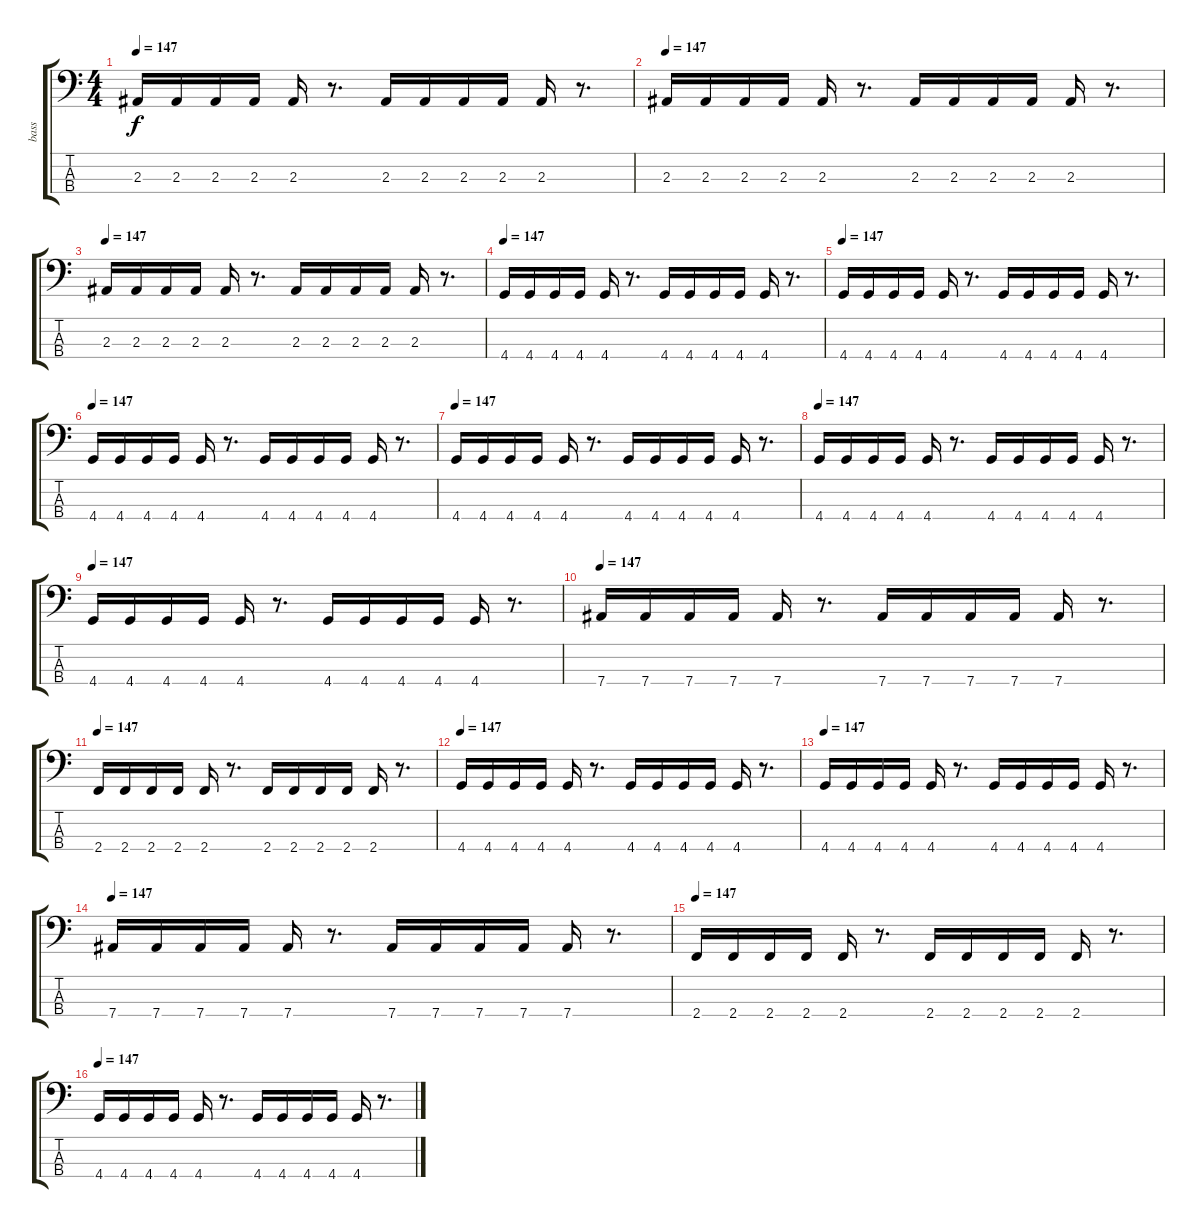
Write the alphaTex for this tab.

\track ("bass" "bass") {instrument electricbasspick}
\staff {score tabs}
\tuning (Gb2 Db2 Ab1 Eb1) {hide}
\ts (4 4)
\tempo 147
\clef f4
\ks c
2.3.16{dy f} 2.3.16 2.3.16 2.3.16 2.3.16 r.8{d} 2.3.16 2.3.16 2.3.16 2.3.16 2.3.16 r.8{d} |
\tempo 147
2.3.16 2.3.16 2.3.16 2.3.16 2.3.16 r.8{d} 2.3.16 2.3.16 2.3.16 2.3.16 2.3.16 r.8{d} |
\tempo 147
2.3.16 2.3.16 2.3.16 2.3.16 2.3.16 r.8{d} 2.3.16 2.3.16 2.3.16 2.3.16 2.3.16 r.8{d} |
\tempo 147
4.4.16 4.4.16 4.4.16 4.4.16 4.4.16 r.8{d} 4.4.16 4.4.16 4.4.16 4.4.16 4.4.16 r.8{d} |
\tempo 147
4.4.16 4.4.16 4.4.16 4.4.16 4.4.16 r.8{d} 4.4.16 4.4.16 4.4.16 4.4.16 4.4.16 r.8{d} |
\tempo 147
4.4.16 4.4.16 4.4.16 4.4.16 4.4.16 r.8{d} 4.4.16 4.4.16 4.4.16 4.4.16 4.4.16 r.8{d} |
\tempo 147
4.4.16 4.4.16 4.4.16 4.4.16 4.4.16 r.8{d} 4.4.16 4.4.16 4.4.16 4.4.16 4.4.16 r.8{d} |
\tempo 147
4.4.16 4.4.16 4.4.16 4.4.16 4.4.16 r.8{d} 4.4.16 4.4.16 4.4.16 4.4.16 4.4.16 r.8{d} |
\tempo 147
4.4.16 4.4.16 4.4.16 4.4.16 4.4.16 r.8{d} 4.4.16 4.4.16 4.4.16 4.4.16 4.4.16 r.8{d} |
\tempo 147
7.4.16 7.4.16 7.4.16 7.4.16 7.4.16 r.8{d} 7.4.16 7.4.16 7.4.16 7.4.16 7.4.16 r.8{d} |
\tempo 147
2.4.16 2.4.16 2.4.16 2.4.16 2.4.16 r.8{d} 2.4.16 2.4.16 2.4.16 2.4.16 2.4.16 r.8{d} |
\tempo 147
4.4.16 4.4.16 4.4.16 4.4.16 4.4.16 r.8{d} 4.4.16 4.4.16 4.4.16 4.4.16 4.4.16 r.8{d} |
\tempo 147
4.4.16 4.4.16 4.4.16 4.4.16 4.4.16 r.8{d} 4.4.16 4.4.16 4.4.16 4.4.16 4.4.16 r.8{d} |
\tempo 147
7.4.16 7.4.16 7.4.16 7.4.16 7.4.16 r.8{d} 7.4.16 7.4.16 7.4.16 7.4.16 7.4.16 r.8{d} |
\tempo 147
2.4.16 2.4.16 2.4.16 2.4.16 2.4.16 r.8{d} 2.4.16 2.4.16 2.4.16 2.4.16 2.4.16 r.8{d} |
\tempo 147
4.4.16 4.4.16 4.4.16 4.4.16 4.4.16 r.8{d} 4.4.16 4.4.16 4.4.16 4.4.16 4.4.16 r.8{d}
